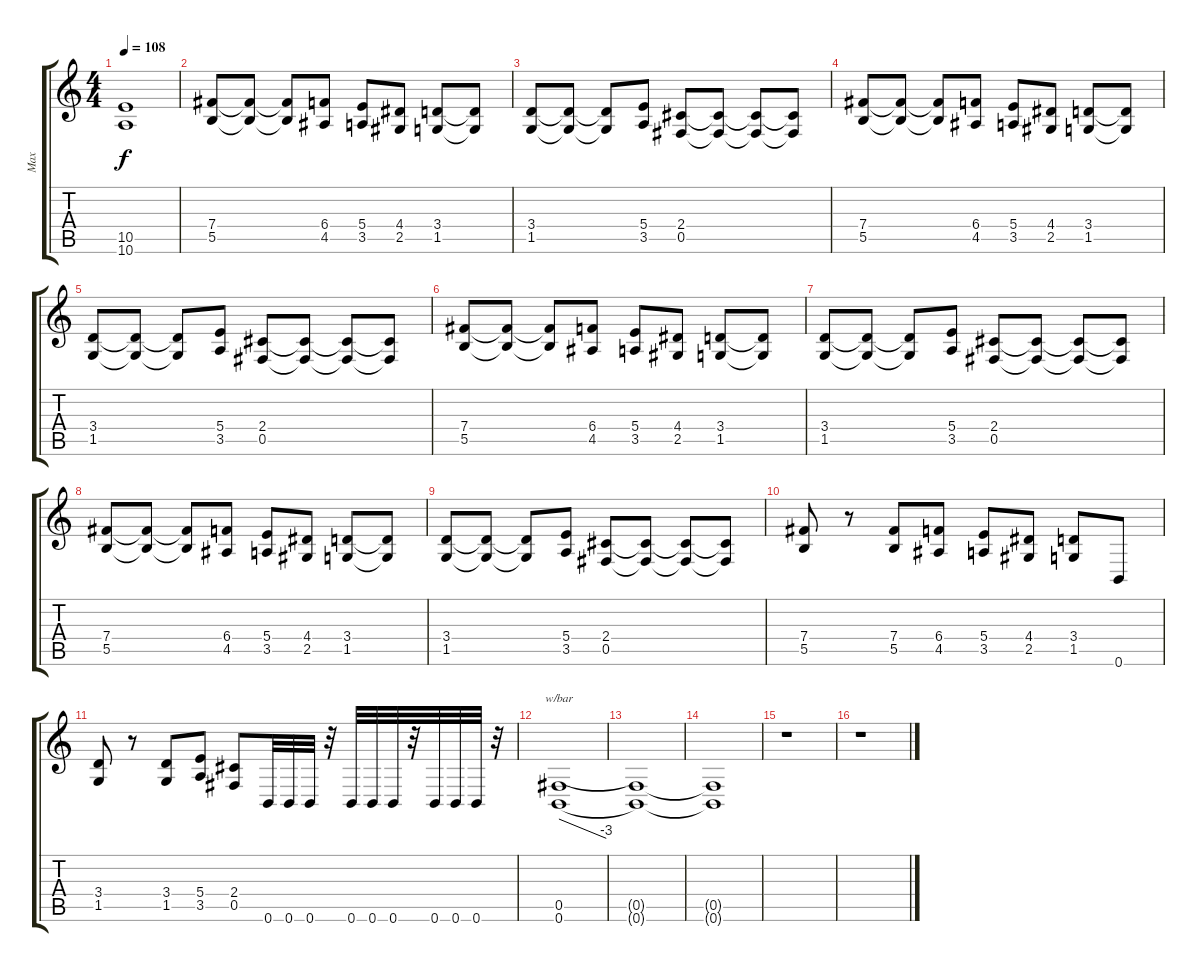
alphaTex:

\track ("Max" "Max") {instrument overdrivenguitar}
\staff {score tabs}
\tuning (Db4 Ab3 E3 B2 Gb2 B1) {hide}
\ts (4 4)
\tempo 108
\clef g2
\ks c
(10.5 10.6).1{dy f} |
(7.4 5.5).8 (7.4{t} 5.5{t}).8 (7.4{t} 5.5{t}).8 (6.4 4.5).8 (5.4 3.5).8 (4.4 2.5).8 (3.4 1.5).8 (3.4{t} 1.5{t}).8 |
(3.4 1.5).8 (3.4{t} 1.5{t}).8 (3.4{t} 1.5{t}).8 (5.4 3.5).8 (2.4 0.5).8 (2.4{t} 0.5{t}).8 (2.4{t} 0.5{t}).8 (2.4{t} 0.5{t}).8 |
(7.4 5.5).8 (7.4{t} 5.5{t}).8 (7.4{t} 5.5{t}).8 (6.4 4.5).8 (5.4 3.5).8 (4.4 2.5).8 (3.4 1.5).8 (3.4{t} 1.5{t}).8 |
(3.4 1.5).8 (3.4{t} 1.5{t}).8 (3.4{t} 1.5{t}).8 (5.4 3.5).8 (2.4 0.5).8 (2.4{t} 0.5{t}).8 (2.4{t} 0.5{t}).8 (2.4{t} 0.5{t}).8 |
(7.4 5.5).8 (7.4{t} 5.5{t}).8 (7.4{t} 5.5{t}).8 (6.4 4.5).8 (5.4 3.5).8 (4.4 2.5).8 (3.4 1.5).8 (3.4{t} 1.5{t}).8 |
(3.4 1.5).8 (3.4{t} 1.5{t}).8 (3.4{t} 1.5{t}).8 (5.4 3.5).8 (2.4 0.5).8 (2.4{t} 0.5{t}).8 (2.4{t} 0.5{t}).8 (2.4{t} 0.5{t}).8 |
(7.4 5.5).8 (7.4{t} 5.5{t}).8 (7.4{t} 5.5{t}).8 (6.4 4.5).8 (5.4 3.5).8 (4.4 2.5).8 (3.4 1.5).8 (3.4{t} 1.5{t}).8 |
(3.4 1.5).8 (3.4{t} 1.5{t}).8 (3.4{t} 1.5{t}).8 (5.4 3.5).8 (2.4 0.5).8 (2.4{t} 0.5{t}).8 (2.4{t} 0.5{t}).8 (2.4{t} 0.5{t}).8 |
(7.4 5.5).8 r.8 (7.4 5.5).8 (6.4 4.5).8 (5.4 3.5).8 (4.4 2.5).8 (3.4 1.5).8 0.6.8 |
(3.4 1.5).8 r.8 (3.4 1.5).8 (5.4 3.5).8 (2.4 0.5).8 0.6.32 0.6.32 0.6.32 r.32 0.6.32 0.6.32 0.6.32 r.32 0.6.32 0.6.32 0.6.32 r.32 |
(0.5 0.6).1{tbe (dive default 0 0 60 -12)} |
(0.5{t} 0.6{t}).1 |
(0.5{t} 0.6{t}).1 |
r.1 |
r.1
